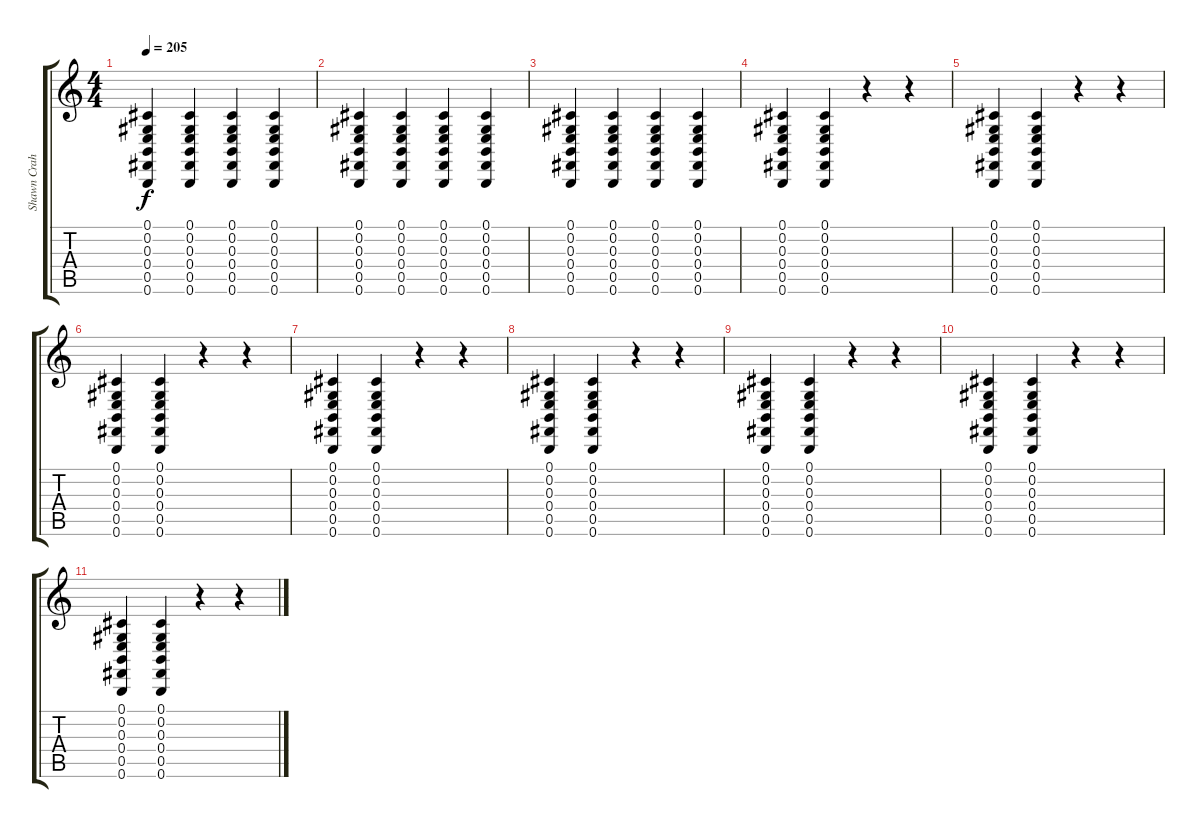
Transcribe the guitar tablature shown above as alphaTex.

\track ("Shawn Crahan" "Shawn Crah") {instrument melodictom}
\staff {score tabs}
\tuning (Db4 Ab3 E3 B2 Gb2 B1) {hide}
\ts (4 4)
\tempo 205
\clef g2
\ks c
(0.1 0.2 0.3 0.4 0.5 0.6).4{dy f} (0.1 0.2 0.3 0.4 0.5 0.6).4 (0.1 0.2 0.3 0.4 0.5 0.6).4 (0.1 0.2 0.3 0.4 0.5 0.6).4 |
(0.1 0.2 0.3 0.4 0.5 0.6).4 (0.1 0.2 0.3 0.4 0.5 0.6).4 (0.1 0.2 0.3 0.4 0.5 0.6).4 (0.1 0.2 0.3 0.4 0.5 0.6).4 |
(0.1 0.2 0.3 0.4 0.5 0.6).4 (0.1 0.2 0.3 0.4 0.5 0.6).4 (0.1 0.2 0.3 0.4 0.5 0.6).4 (0.1 0.2 0.3 0.4 0.5 0.6).4 |
(0.1 0.2 0.3 0.4 0.5 0.6).4 (0.1 0.2 0.3 0.4 0.5 0.6).4 r.4 r.4 |
(0.1 0.2 0.3 0.4 0.5 0.6).4 (0.1 0.2 0.3 0.4 0.5 0.6).4 r.4 r.4 |
(0.1 0.2 0.3 0.4 0.5 0.6).4 (0.1 0.2 0.3 0.4 0.5 0.6).4 r.4 r.4 |
(0.1 0.2 0.3 0.4 0.5 0.6).4 (0.1 0.2 0.3 0.4 0.5 0.6).4 r.4 r.4 |
(0.1 0.2 0.3 0.4 0.5 0.6).4 (0.1 0.2 0.3 0.4 0.5 0.6).4 r.4 r.4 |
(0.1 0.2 0.3 0.4 0.5 0.6).4 (0.1 0.2 0.3 0.4 0.5 0.6).4 r.4 r.4 |
(0.1 0.2 0.3 0.4 0.5 0.6).4 (0.1 0.2 0.3 0.4 0.5 0.6).4 r.4 r.4 |
(0.1 0.2 0.3 0.4 0.5 0.6).4 (0.1 0.2 0.3 0.4 0.5 0.6).4 r.4 r.4
